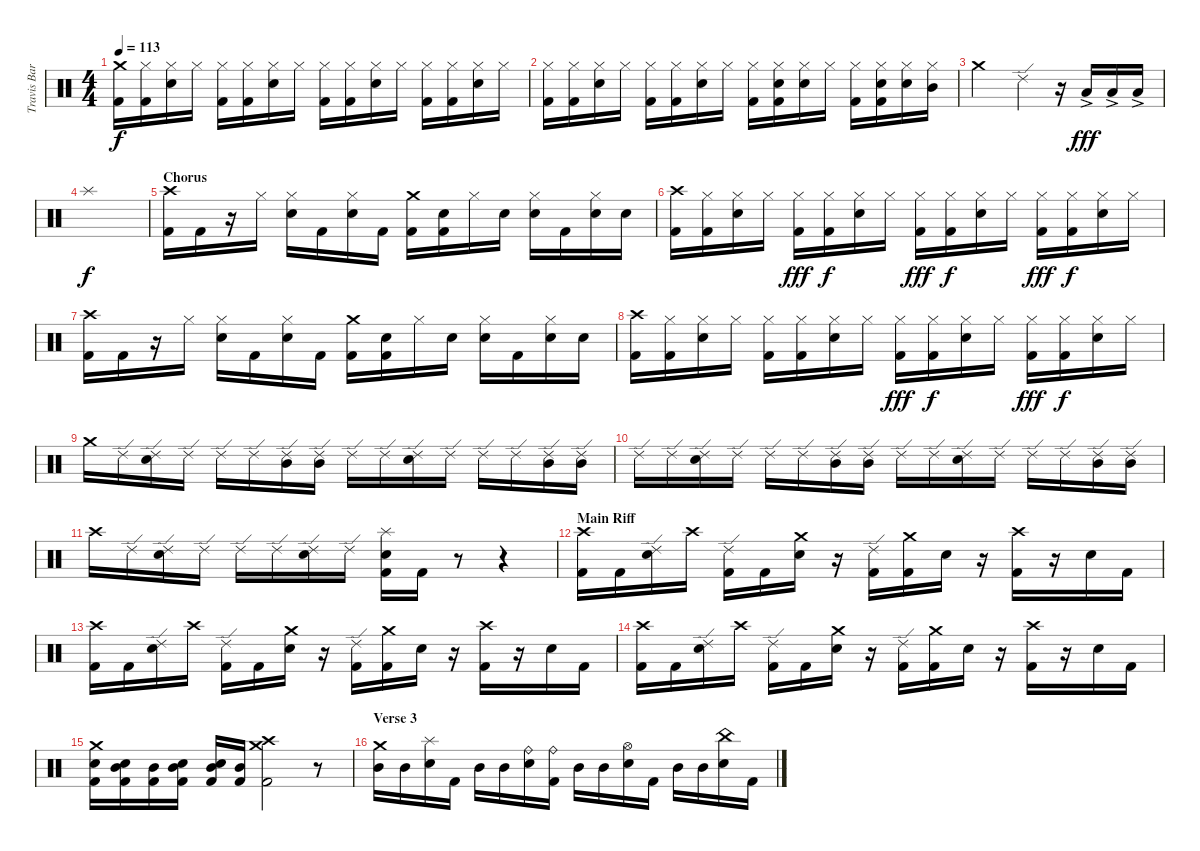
\track ("Travis Barker (Drums)" "Travis Bar") {instrument percussion}
\staff {score}
\articulation defaults
\ts (4 4)
\tempo 113
\clef neutral
\ks c
("Crash medium (hit)" "Kick (hit) 2").16{dy f} ("Hi-Hat (closed)" "Kick (hit) 2").16 ("Hi-Hat (closed)" "Electric Snare (hit)").16 "Hi-Hat (closed)".16 ("Hi-Hat (closed)" "Kick (hit) 2").16 ("Hi-Hat (closed)" "Kick (hit) 2").16 ("Hi-Hat (closed)" "Electric Snare (hit)").16 "Hi-Hat (closed)".16 ("Hi-Hat (closed)" "Kick (hit) 2").16 ("Hi-Hat (closed)" "Kick (hit) 2").16 ("Hi-Hat (closed)" "Electric Snare (hit)").16 "Hi-Hat (closed)".16 ("Hi-Hat (closed)" "Kick (hit) 2").16 ("Hi-Hat (closed)" "Kick (hit) 2").16 ("Hi-Hat (closed)" "Electric Snare (hit)").16 "Hi-Hat (closed)".16 |
("Hi-Hat (closed)" "Kick (hit) 2").16 ("Hi-Hat (closed)" "Kick (hit) 2").16 ("Hi-Hat (closed)" "Electric Snare (hit)").16 "Hi-Hat (closed)".16 ("Hi-Hat (closed)" "Kick (hit) 2").16 ("Hi-Hat (closed)" "Kick (hit) 2").16 ("Hi-Hat (closed)" "Electric Snare (hit)").16 "Hi-Hat (closed)".16 ("Hi-Hat (closed)" "Kick (hit) 2").16 ("Hi-Hat (closed)" "Electric Snare (hit)" "Kick (hit) 2").16 ("Hi-Hat (closed)" "Electric Snare (hit)").16 "Hi-Hat (closed)".16 ("Hi-Hat (closed)" "Kick (hit) 2").16 ("Hi-Hat (closed)" "Electric Snare (hit)" "Kick (hit) 2").16 ("Hi-Hat (closed)" "Electric Snare (hit)").16 ("Hi-Hat (closed)" "Mid Tom (hit)").16 |
"Crash medium (hit)".2 "Ride (edge) 2".4 r.16 "Low Tom (hit)"{ac}.16{dy fff} "Low Tom (hit)"{ac}.16 "Low Tom (hit)"{ac}.16 |
"Splash (hit)".1{dy f} |
\section ("" "Chorus")
("Crash high (hit)" "Kick (hit) 2").16 "Kick (hit) 2".16 r.16 "Hi-Hat (closed)".16 ("Hi-Hat (closed)" "Electric Snare (hit)").16 "Kick (hit) 2".16 ("Hi-Hat (closed)" "Electric Snare (hit)").16 "Kick (hit) 2".16 ("Crash medium (hit)" "Kick (hit) 2").16 ("Electric Snare (hit)" "Kick (hit) 2").16 "Hi-Hat (closed)".16 "Electric Snare (hit)".16 ("Hi-Hat (closed)" "Electric Snare (hit)").16 "Kick (hit) 2".16 ("Hi-Hat (closed)" "Electric Snare (hit)").16 "Electric Snare (hit)".16 |
("Crash high (hit)" "Kick (hit) 2").16 ("Hi-Hat (closed)" "Kick (hit) 2").16 ("Hi-Hat (closed)" "Electric Snare (hit)").16 "Hi-Hat (closed)".16 ("Hi-Hat (closed)" "Kick (hit) 2").16{dy fff} ("Hi-Hat (closed)" "Kick (hit) 2").16{dy f} ("Hi-Hat (closed)" "Electric Snare (hit)").16 "Hi-Hat (closed)".16 ("Hi-Hat (closed)" "Kick (hit) 2").16{dy fff} ("Hi-Hat (closed)" "Kick (hit) 2").16{dy f} ("Hi-Hat (closed)" "Electric Snare (hit)").16 "Hi-Hat (closed)".16 ("Hi-Hat (closed)" "Kick (hit) 2").16{dy fff} ("Hi-Hat (closed)" "Kick (hit) 2").16{dy f} ("Hi-Hat (closed)" "Electric Snare (hit)").16 "Hi-Hat (closed)".16 |
("Crash high (hit)" "Kick (hit) 2").16 "Kick (hit) 2".16 r.16 "Hi-Hat (closed)".16 ("Hi-Hat (closed)" "Electric Snare (hit)").16 "Kick (hit) 2".16 ("Hi-Hat (closed)" "Electric Snare (hit)").16 "Kick (hit) 2".16 ("Crash medium (hit)" "Kick (hit) 2").16 ("Electric Snare (hit)" "Kick (hit) 2").16 "Hi-Hat (closed)".16 "Electric Snare (hit)".16 ("Hi-Hat (closed)" "Electric Snare (hit)").16 "Kick (hit) 2".16 ("Hi-Hat (closed)" "Electric Snare (hit)").16 "Electric Snare (hit)".16 |
("Crash high (hit)" "Kick (hit) 2").16 ("Hi-Hat (closed)" "Kick (hit) 2").16 ("Hi-Hat (closed)" "Electric Snare (hit)").16 "Hi-Hat (closed)".16 ("Hi-Hat (closed)" "Kick (hit) 2").16 ("Hi-Hat (closed)" "Kick (hit) 2").16 ("Hi-Hat (closed)" "Electric Snare (hit)").16 "Hi-Hat (closed)".16 ("Hi-Hat (closed)" "Kick (hit) 2").16{dy fff} ("Hi-Hat (closed)" "Kick (hit) 2").16{dy f} ("Hi-Hat (closed)" "Electric Snare (hit)").16 "Hi-Hat (closed)".16 ("Hi-Hat (closed)" "Kick (hit) 2").16{dy fff} ("Hi-Hat (closed)" "Kick (hit) 2").16{dy f} ("Hi-Hat (closed)" "Electric Snare (hit)").16 "Hi-Hat (closed)".16 |
"Crash medium (hit)".16 "Ride (edge) 2".16 ("Ride (edge) 2" "Electric Snare (hit)").16 "Ride (edge) 2".16 "Ride (edge) 2".16 "Ride (edge) 2".16 ("Ride (edge) 2" "Mid Tom (hit)").16 ("Ride (edge) 2" "Mid Tom (hit)").16 "Ride (edge) 2".16 "Ride (edge) 2".16 ("Ride (edge) 2" "Electric Snare (hit)").16 "Ride (edge) 2".16 "Ride (edge) 2".16 "Ride (edge) 2".16 ("Ride (edge) 2" "Mid Tom (hit)").16 ("Ride (edge) 2" "Mid Tom (hit)").16 |
"Ride (edge) 2".16 "Ride (edge) 2".16 ("Ride (edge) 2" "Electric Snare (hit)").16 "Ride (edge) 2".16 "Ride (edge) 2".16 "Ride (edge) 2".16 ("Ride (edge) 2" "Mid Tom (hit)").16 ("Ride (edge) 2" "Mid Tom (hit)").16 "Ride (edge) 2".16 "Ride (edge) 2".16 ("Ride (edge) 2" "Electric Snare (hit)").16 "Ride (edge) 2".16 "Ride (edge) 2".16 "Ride (edge) 2".16 ("Ride (edge) 2" "Mid Tom (hit)").16 ("Ride (edge) 2" "Mid Tom (hit)").16 |
"Crash high (hit)".16 "Ride (edge) 2".16 ("Ride (edge) 2" "Electric Snare (hit)").16 "Ride (edge) 2".16 "Ride (edge) 2".16 "Ride (edge) 2".16 ("Ride (edge) 2" "Electric Snare (hit)").16 "Ride (edge) 2".16 ("Splash (hit)" "Electric Snare (hit)" "Kick (hit) 2").16 "Kick (hit) 2".16 r.8 r.4 |
\section ("" "Main Riff")
("Crash high (hit)" "Kick (hit) 2").16 "Kick (hit) 2".16 ("Ride (edge) 2" "Electric Snare (hit)").16 "Crash high (hit)".16 ("Ride (edge) 2" "Kick (hit) 2").16 "Kick (hit) 2".16 ("Crash medium (hit)" "Electric Snare (hit)").16 r.16 ("Ride (edge) 2" "Kick (hit) 2").16 ("Crash medium (hit)" "Kick (hit) 2").16 "Electric Snare (hit)".16 r.16 ("Crash high (hit)" "Kick (hit) 2").16 r.16 "Electric Snare (hit)".16 "Kick (hit) 2".16 |
("Crash high (hit)" "Kick (hit) 2").16 "Kick (hit) 2".16 ("Ride (edge) 2" "Electric Snare (hit)").16 "Crash high (hit)".16 ("Ride (edge) 2" "Kick (hit) 2").16 "Kick (hit) 2".16 ("Crash medium (hit)" "Electric Snare (hit)").16 r.16 ("Ride (edge) 2" "Kick (hit) 2").16 ("Crash medium (hit)" "Kick (hit) 2").16 "Electric Snare (hit)".16 r.16 ("Crash high (hit)" "Kick (hit) 2").16 r.16 "Electric Snare (hit)".16 "Kick (hit) 2".16 |
("Crash high (hit)" "Kick (hit) 2").16 "Kick (hit) 2".16 ("Ride (edge) 2" "Electric Snare (hit)").16 "Crash high (hit)".16 ("Ride (edge) 2" "Kick (hit) 2").16 "Kick (hit) 2".16 ("Crash medium (hit)" "Electric Snare (hit)").16 r.16 ("Ride (edge) 2" "Kick (hit) 2").16 ("Crash medium (hit)" "Kick (hit) 2").16 "Electric Snare (hit)".16 r.16 ("Crash high (hit)" "Kick (hit) 2").16 r.16 "Electric Snare (hit)".16 "Kick (hit) 2".16 |
("Crash medium (hit)" "Electric Snare (hit)" "Kick (hit) 2").16 ("Electric Snare (hit)" "Mid Tom (hit)" "Kick (hit) 2").16 ("Mid Tom (hit)" "Kick (hit) 2").16 ("Electric Snare (hit)" "Mid Tom (hit)" "Kick (hit) 2").16 ("Electric Snare (hit)" "Mid Tom (hit)" "Kick (hit) 2").16 ("Mid Tom (hit)" "Kick (hit) 2").16 ("Crash high (hit)" "Crash medium (hit)" "Kick (hit) 2").2 r.8 |
\section ("" "Verse 3")
("Crash medium (hit)" "Mid Tom (hit)").16 "Mid Tom (hit)".16 ("Splash (hit)" "Electric Snare (hit)").16 "Kick (hit) 2".16 "Mid Tom (hit)".16 "Mid Tom (hit)".16 ("Ride (bell)" "Electric Snare (hit)").16 ("Ride (bell)" "Kick (hit) 2").16 "Mid Tom (hit)".16 "Mid Tom (hit)".16 ("Hi-Hat (open)" "Electric Snare (hit)").16 "Kick (hit) 2".16 "Mid Tom (hit)".16 "Mid Tom (hit)".16 ("China (hit)" "Electric Snare (hit)").16 "Kick (hit) 2".16
